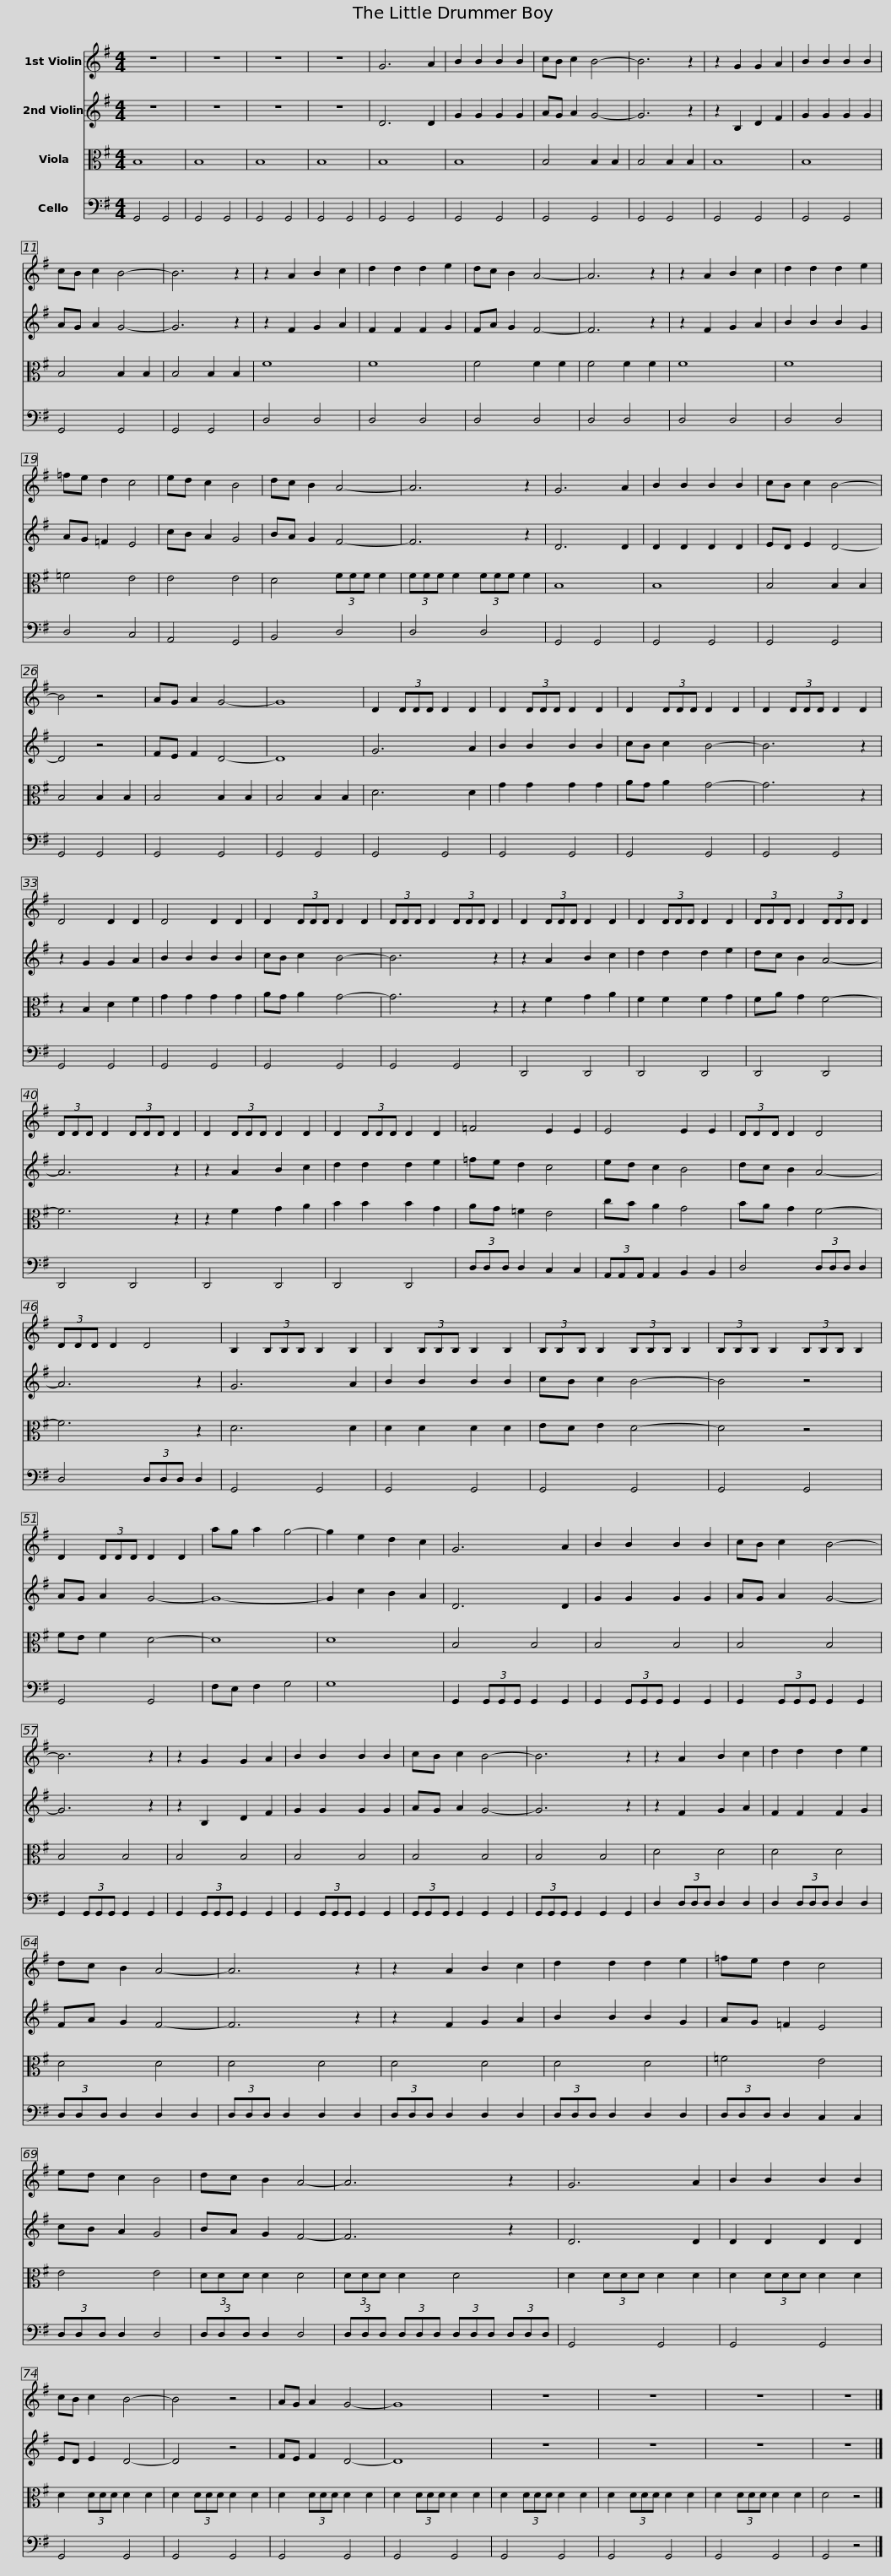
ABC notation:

X:1
%%score 1 2 3 4
L:1/8
M:4/4
I:linebreak $
K:G
V:1 treble
V:2 treble
V:3 alto
V:4 bass
V:1
 z8 | z8 | z8 | z8 | G6 A2 |$ %5
 B2 B2 B2 B2 | cB c2 B4- | B6 z2 | z2 G2 G2 A2 | B2 B2 B2 B2 |$ %10
 cB c2 B4- | B6 z2 | z2 A2 B2 c2 | d2 d2 d2 e2 | dc B2 A4- |$ %15
 A6 z2 | z2 A2 B2 c2 | d2 d2 d2 e2 | =fe d2 c4 | ed c2 B4 |$ %20
 dc B2 A4- | A6 z2 | G6 A2 | B2 B2 B2 B2 | cB c2 B4- |$ %25
 B4 z4 | AG A2 G4- | G8 | D2 (3DDD D2 D2 | D2 (3DDD D2 D2 |$ %30
 D2 (3DDD D2 D2 | D2 (3DDD D2 D2 | D4 D2 D2 | D4 D2 D2 | D2 (3DDD D2 D2 |$ %35
 (3DDD D2 (3DDD D2 | D2 (3DDD D2 D2 | D2 (3DDD D2 D2 | (3DDD D2 (3DDD D2 | (3DDD D2 (3DDD D2 |$ %40
 D2 (3DDD D2 D2 | D2 (3DDD D2 D2 | =F4 E2 E2 | E4 E2 E2 | (3DDD D2 D4 |$ %45
 (3DDD D2 D4 | B,2 (3B,B,B, B,2 B,2 | B,2 (3B,B,B, B,2 B,2 | (3B,B,B, B,2 (3B,B,B, B,2 | (3B,B,B, B,2 (3B,B,B, B,2 |$ %50
 D2 (3DDD D2 D2 | ag a2 g4- | g2 e2 d2 c2 | G6 A2 | B2 B2 B2 B2 |$ %55
 cB c2 B4- | B6 z2 | z2 G2 G2 A2 | B2 B2 B2 B2 | cB c2 B4- |$ %60
 B6 z2 | z2 A2 B2 c2 | d2 d2 d2 e2 | dc B2 A4- | A6 z2 |$ %65
 z2 A2 B2 c2 | d2 d2 d2 e2 | =fe d2 c4 | ed c2 B4 | dc B2 A4- |$ %70
 A6 z2 | G6 A2 | B2 B2 B2 B2 | cB c2 B4- | B4 z4 |$ %75
 AG A2 G4- | G8 | z8 | z8 | z8 | %80
 z8 |] %81
V:2
 z8 | z8 | z8 | z8 | D6 D2 |$ %5
 G2 G2 G2 G2 | AG A2 G4- | G6 z2 | z2 B,2 D2 F2 | G2 G2 G2 G2 |$ %10
 AG A2 G4- | G6 z2 | z2 F2 G2 A2 | F2 F2 F2 G2 | FA G2 F4- |$ %15
 F6 z2 | z2 F2 G2 A2 | B2 B2 B2 G2 | AG =F2 E4 | cB A2 G4 |$ %20
 BA G2 F4- | F6 z2 | D6 D2 | D2 D2 D2 D2 | ED E2 D4- |$ %25
 D4 z4 | FE F2 D4- | D8 | G6 A2 | B2 B2 B2 B2 |$ %30
 cB c2 B4- | B6 z2 | z2 G2 G2 A2 | B2 B2 B2 B2 | cB c2 B4- |$ %35
 B6 z2 | z2 A2 B2 c2 | d2 d2 d2 e2 | dc B2 A4- | A6 z2 |$ %40
 z2 A2 B2 c2 | d2 d2 d2 e2 | =fe d2 c4 | ed c2 B4 | dc B2 A4- |$ %45
 A6 z2 | G6 A2 | B2 B2 B2 B2 | cB c2 B4- | B4 z4 |$ %50
 AG A2 G4- | G8- | G2 c2 B2 A2 | D6 D2 | G2 G2 G2 G2 |$ %55
 AG A2 G4- | G6 z2 | z2 B,2 D2 F2 | G2 G2 G2 G2 | AG A2 G4- |$ %60
 G6 z2 | z2 F2 G2 A2 | F2 F2 F2 G2 | FA G2 F4- | F6 z2 |$ %65
 z2 F2 G2 A2 | B2 B2 B2 G2 | AG =F2 E4 | cB A2 G4 | BA G2 F4- |$ %70
 F6 z2 | D6 D2 | D2 D2 D2 D2 | ED E2 D4- | D4 z4 |$ %75
 FE F2 D4- | D8 | z8 | z8 | z8 | %80
 z8 |] %81
V:3
 B,8 | B,8 | B,8 | B,8 | B,8 |$ %5
 B,8 | B,4 B,2 B,2 | B,4 B,2 B,2 | B,8 | B,8 |$ %10
 B,4 B,2 B,2 | B,4 B,2 B,2 | F8 | F8 | F4 F2 F2 |$ %15
 F4 F2 F2 | F8 | F8 | =F4 E4 | E4 E4 |$ %20
 D4 (3FFF F2 | (3FFF F2 (3FFF F2 | B,8 | B,8 | B,4 B,2 B,2 |$ %25
 B,4 B,2 B,2 | B,4 B,2 B,2 | B,4 B,2 B,2 | D6 D2 | G2 G2 G2 G2 |$ %30
 AG A2 G4- | G6 z2 | z2 B,2 D2 F2 | G2 G2 G2 G2 | AG A2 G4- |$ %35
 G6 z2 | z2 F2 G2 A2 | F2 F2 F2 G2 | FA G2 F4- | F6 z2 |$ %40
 z2 F2 G2 A2 | B2 B2 B2 G2 | AG =F2 E4 | cB A2 G4 | BA G2 F4- |$ %45
 F6 z2 | D6 D2 | D2 D2 D2 D2 | ED E2 D4- | D4 z4 |$ %50
 FE F2 D4- | D8 | D8 | B,4 B,4 | B,4 B,4 |$ %55
 B,4 B,4 | B,4 B,4 | B,4 B,4 | B,4 B,4 | B,4 B,4 |$ %60
 B,4 B,4 | D4 D4 | D4 D4 | D4 D4 | D4 D4 |$ %65
 D4 D4 | D4 D4 | =F4 E4 | E4 E4 | (3DDD D2 D4 |$ %70
 (3DDD D2 D4 | D2 (3DDD D2 D2 | D2 (3DDD D2 D2 | D2 (3DDD D2 D2 | D2 (3DDD D2 D2 |$ %75
 D2 (3DDD D2 D2 | D2 (3DDD D2 D2 | D2 (3DDD D2 D2 | D2 (3DDD D2 D2 | D2 (3DDD D2 D2 | %80
 D4 z4 |] %81
V:4
 G,,4 G,,4 | G,,4 G,,4 | G,,4 G,,4 | G,,4 G,,4 | G,,4 G,,4 |$ %5
 G,,4 G,,4 | G,,4 G,,4 | G,,4 G,,4 | G,,4 G,,4 | G,,4 G,,4 |$ %10
 G,,4 G,,4 | G,,4 G,,4 | D,4 D,4 | D,4 D,4 | D,4 D,4 |$ %15
 D,4 D,4 | D,4 D,4 | D,4 D,4 | D,4 C,4 | A,,4 G,,4 |$ %20
 B,,4 D,4 | D,4 D,4 | G,,4 G,,4 | G,,4 G,,4 | G,,4 G,,4 |$ %25
 G,,4 G,,4 | G,,4 G,,4 | G,,4 G,,4 | G,,4 G,,4 | G,,4 G,,4 |$ %30
 G,,4 G,,4 | G,,4 G,,4 | G,,4 G,,4 | G,,4 G,,4 | G,,4 G,,4 |$ %35
 G,,4 G,,4 | D,,4 D,,4 | D,,4 D,,4 | D,,4 D,,4 | D,,4 D,,4 |$ %40
 D,,4 D,,4 | D,,4 D,,4 | (3D,D,D, D,2 C,2 C,2 | (3A,,A,,A,, A,,2 B,,2 B,,2 | D,4 (3D,D,D, D,2 |$ %45
 D,4 (3D,D,D, D,2 | G,,4 G,,4 | G,,4 G,,4 | G,,4 G,,4 | G,,4 G,,4 |$ %50
 G,,4 G,,4 | F,E, F,2 G,4 | G,8 | G,,2 (3G,,G,,G,, G,,2 G,,2 | G,,2 (3G,,G,,G,, G,,2 G,,2 |$ %55
 G,,2 (3G,,G,,G,, G,,2 G,,2 | G,,2 (3G,,G,,G,, G,,2 G,,2 | G,,2 (3G,,G,,G,, G,,2 G,,2 | G,,2 (3G,,G,,G,, G,,2 G,,2 | (3G,,G,,G,, G,,2 G,,2 G,,2 |$ %60
 (3G,,G,,G,, G,,2 G,,2 G,,2 | D,2 (3D,D,D, D,2 D,2 | D,2 (3D,D,D, D,2 D,2 | (3D,D,D, D,2 D,2 D,2 | (3D,D,D, D,2 D,2 D,2 |$ %65
 (3D,D,D, D,2 D,2 D,2 | (3D,D,D, D,2 D,2 D,2 | (3D,D,D, D,2 C,2 C,2 | (3D,D,D, D,2 D,4 | (3D,D,D, D,2 D,4 |$ %70
 (3D,D,D, (3D,D,D, (3D,D,D, (3D,D,D, | G,,4 G,,4 | G,,4 G,,4 | G,,4 G,,4 | G,,4 G,,4 |$ %75
 G,,4 G,,4 | G,,4 G,,4 | G,,4 G,,4 | G,,4 G,,4 | G,,4 G,,4 | %80
 G,,4 z4 |] %81
